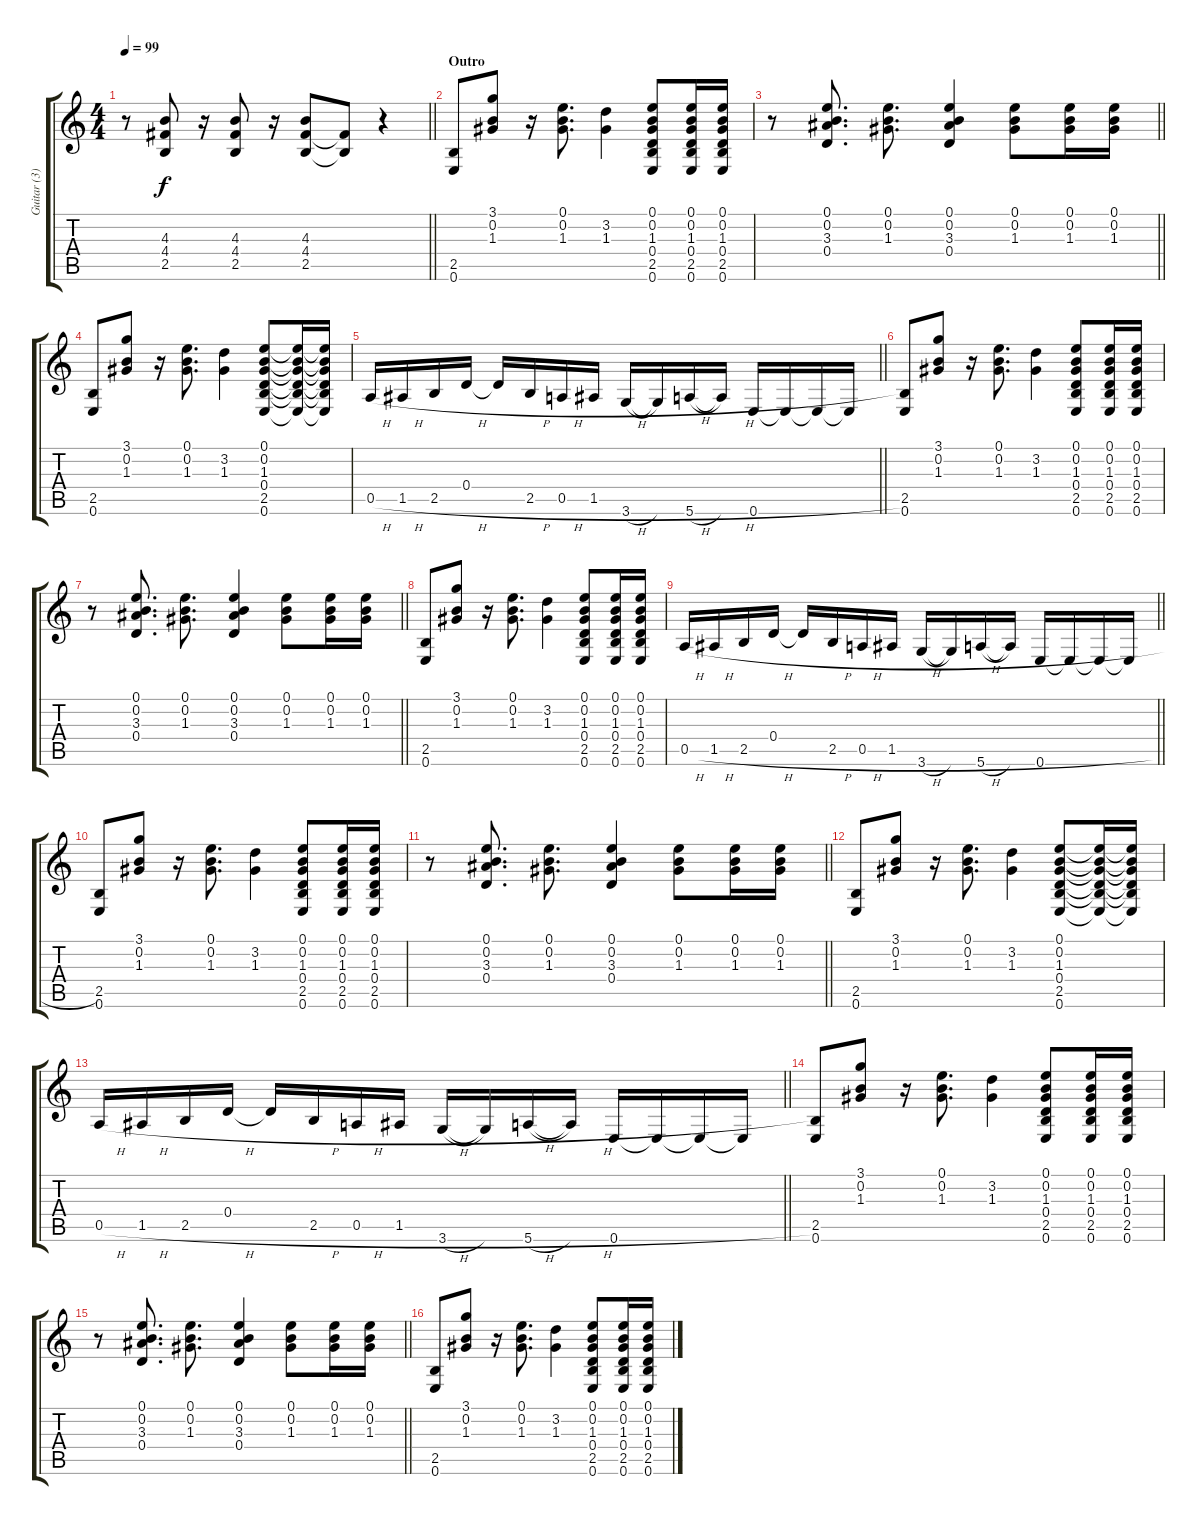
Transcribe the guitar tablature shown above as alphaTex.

\track ("Guitar (3)" "Guitar (3)") {instrument overdrivenguitar}
\staff {score tabs}
\tuning (E4 B3 G3 D3 A2 E2) {hide}
\ts (4 4)
\tempo 99
\clef g2
\barLineRight lightlight
\ks c
r.8{dy f} (4.3 4.4 2.5).8 r.16 (4.3 4.4 2.5).8 r.16 (4.3 4.4 2.5).8 (4.4{t} 2.5{t}).8 r.4 |
\section ("" "Outro")
(2.5 0.6).8 (3.1 0.2 1.3).8 r.16 (0.1 0.2 1.3).8{d} (3.2 1.3).4 (0.1 0.2 1.3 0.4 2.5 0.6).8 (0.1 0.2 1.3 0.4 2.5 0.6).16 (0.1 0.2 1.3 0.4 2.5 0.6).16 |
\barLineRight lightlight
r.8 (0.1 0.2 3.3 0.4).8{d} (0.1 0.2 1.3).8{d} (0.1 0.2 3.3 0.4).4 (0.1 0.2 1.3).8 (0.1 0.2 1.3).16 (0.1 0.2 1.3).16 |
(2.5 0.6).8 (3.1 0.2 1.3).8 r.16 (0.1 0.2 1.3).8{d} (3.2 1.3).4 (0.1 0.2 1.3 0.4 2.5 0.6).8 (0.1{t} 0.2{t} 1.3{t} 0.4{t} 2.5{t} 0.6{t}).16 (0.1{t} 0.2{t} 1.3{t} 0.4{t} 2.5{t} 0.6{t}).16 |
\barLineRight lightlight
0.5{h}.16 1.5{h}.16 2.5{h}.16 0.4.16 0.4{t}.16 2.5{h}.16 0.5{h}.16 1.5{h}.16 3.6{h}.16 3.6{t}.16 5.6{h}.16 5.6{t}.16 0.6.16 0.6{t}.16 0.6{t}.16 0.6{t}.16 |
(2.5 0.6).8 (3.1 0.2 1.3).8 r.16 (0.1 0.2 1.3).8{d} (3.2 1.3).4 (0.1 0.2 1.3 0.4 2.5 0.6).8 (0.1 0.2 1.3 0.4 2.5 0.6).16 (0.1 0.2 1.3 0.4 2.5 0.6).16 |
\barLineRight lightlight
r.8 (0.1 0.2 3.3 0.4).8{d} (0.1 0.2 1.3).8{d} (0.1 0.2 3.3 0.4).4 (0.1 0.2 1.3).8 (0.1 0.2 1.3).16 (0.1 0.2 1.3).16 |
(2.5 0.6).8 (3.1 0.2 1.3).8 r.16 (0.1 0.2 1.3).8{d} (3.2 1.3).4 (0.1 0.2 1.3 0.4 2.5 0.6).8 (0.1 0.2 1.3 0.4 2.5 0.6).16 (0.1 0.2 1.3 0.4 2.5 0.6).16 |
\barLineRight lightlight
0.5{h}.16 1.5{h}.16 2.5{h}.16 0.4.16 0.4{t}.16 2.5{h}.16 0.5{h}.16 1.5{h}.16 3.6{h}.16 3.6{t}.16 5.6{h}.16 5.6{t}.16 0.6.16 0.6{t}.16 0.6{t}.16 0.6{t}.16 |
(2.5 0.6).8 (3.1 0.2 1.3).8 r.16 (0.1 0.2 1.3).8{d} (3.2 1.3).4 (0.1 0.2 1.3 0.4 2.5 0.6).8 (0.1 0.2 1.3 0.4 2.5 0.6).16 (0.1 0.2 1.3 0.4 2.5 0.6).16 |
\barLineRight lightlight
r.8 (0.1 0.2 3.3 0.4).8{d} (0.1 0.2 1.3).8{d} (0.1 0.2 3.3 0.4).4 (0.1 0.2 1.3).8 (0.1 0.2 1.3).16 (0.1 0.2 1.3).16 |
(2.5 0.6).8 (3.1 0.2 1.3).8 r.16 (0.1 0.2 1.3).8{d} (3.2 1.3).4 (0.1 0.2 1.3 0.4 2.5 0.6).8 (0.1{t} 0.2{t} 1.3{t} 0.4{t} 2.5{t} 0.6{t}).16 (0.1{t} 0.2{t} 1.3{t} 0.4{t} 2.5{t} 0.6{t}).16 |
\barLineRight lightlight
0.5{h}.16 1.5{h}.16 2.5{h}.16 0.4.16 0.4{t}.16 2.5{h}.16 0.5{h}.16 1.5{h}.16 3.6{h}.16 3.6{t}.16 5.6{h}.16 5.6{t}.16 0.6.16 0.6{t}.16 0.6{t}.16 0.6{t}.16 |
(2.5 0.6).8 (3.1 0.2 1.3).8 r.16 (0.1 0.2 1.3).8{d} (3.2 1.3).4 (0.1 0.2 1.3 0.4 2.5 0.6).8 (0.1 0.2 1.3 0.4 2.5 0.6).16 (0.1 0.2 1.3 0.4 2.5 0.6).16 |
\barLineRight lightlight
r.8 (0.1 0.2 3.3 0.4).8{d} (0.1 0.2 1.3).8{d} (0.1 0.2 3.3 0.4).4 (0.1 0.2 1.3).8 (0.1 0.2 1.3).16 (0.1 0.2 1.3).16 |
(2.5 0.6).8 (3.1 0.2 1.3).8 r.16 (0.1 0.2 1.3).8{d} (3.2 1.3).4 (0.1 0.2 1.3 0.4 2.5 0.6).8 (0.1 0.2 1.3 0.4 2.5 0.6).16 (0.1 0.2 1.3 0.4 2.5 0.6).16
